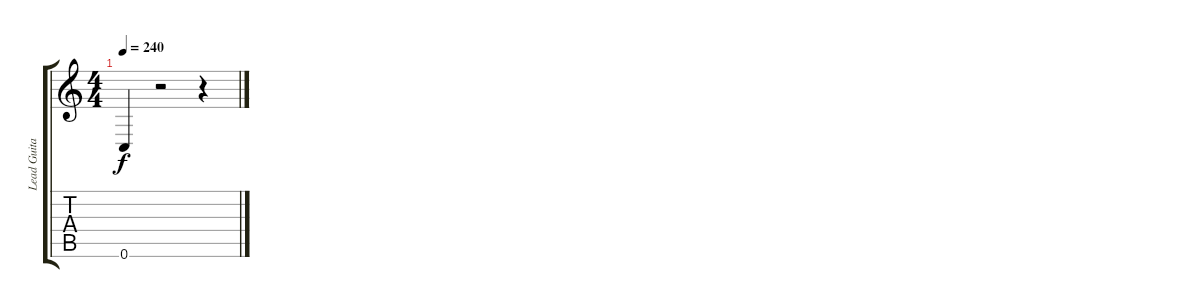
\track ("Lead Guitar" "Lead Guita") {instrument overdrivenguitar}
\staff {score tabs}
\tuning (C4 G3 Eb3 Bb2 F2 C2) {hide}
\ts (4 4)
\tempo 240
\clef g2
\ks c
0.6.4{dy f} r.2 r.4
